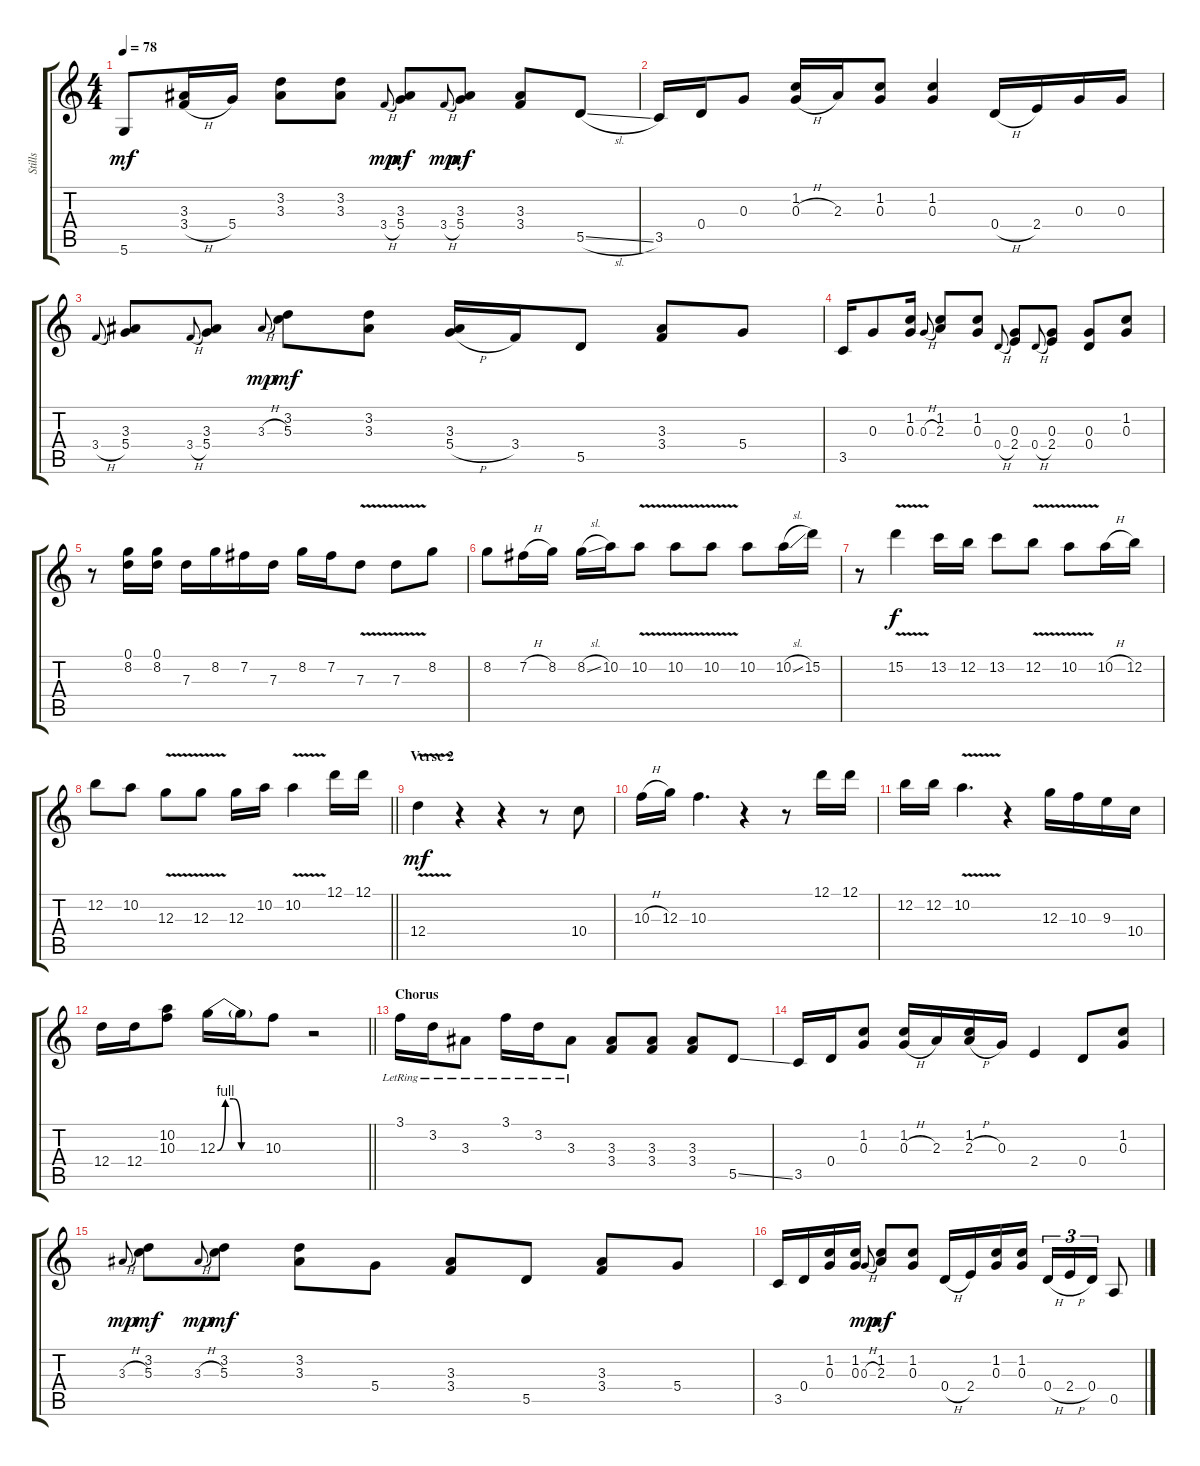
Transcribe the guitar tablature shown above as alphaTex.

\track ("Stills" "Stills") {instrument distortionguitar}
\staff {score tabs}
\tuning (D4 B3 G3 D3 A2 D2) {hide}
\ts (4 4)
\tempo 78
\clef g2
\ks c
5.6.8{dy mf} (3.3 3.4{h}).16 5.4.16 (3.2 3.3).8 (3.2 3.3).8 3.4{h}.8{gr onbeat dy mp} (3.3 5.4).8{dy mf} 3.4{h}.8{gr onbeat dy mp} (3.3 5.4).8{dy mf} (3.3 3.4).8 5.5{sl}.8 |
3.5.16 0.4.16 0.3.8 (1.2 0.3{h}).16 2.3.16 (1.2 0.3).8 (1.2 0.3).4 0.4{h}.16 2.4.16 0.3.16 0.3.16 |
3.4{h}.8{gr onbeat} (3.3 5.4).8 3.4{h}.8{gr onbeat} (3.3 5.4).8 3.3{h}.8{gr onbeat dy mp} (3.2 5.3).8{dy mf} (3.2 3.3).8 (3.3 5.4{h}).16 3.4.16 5.5.8 (3.3 3.4).8 5.4.8 |
3.5.16 0.3.8 (1.2 0.3).16 0.3{h}.8{gr onbeat} (1.2 2.3).8 (1.2 0.3).8 0.4{h}.8{gr onbeat} (0.3 2.4).8 0.4{h}.8{gr onbeat} (0.3 2.4).8 (0.3 0.4).8 (1.2 0.3).8 |
r.8 (0.1 8.2).16 (0.1 8.2).16 7.3.16 8.2.16 7.2.16 7.3.16 8.2.16 7.2.16 7.3{v}.8 7.3{v}.8 8.2.8 |
8.2.8 7.2{h}.16 8.2.16 8.2{sl}.16 10.2.16 10.2{v}.8 10.2{v}.8 10.2{v}.8 10.2.8 10.2{sl}.16 15.2.16 |
r.8 15.2{v}.4{dy f} 13.2.16 12.2.16 13.2.8 12.2{v}.8 10.2{v}.8 10.2{h}.16 12.2.16 |
\barLineRight lightlight
12.2.8 10.2.8 12.3{v}.8 12.3{v}.8 12.3.16 10.2.16 10.2{v}.4 12.1.16 12.1.16 |
\section ("" "Verse 2")
12.4{v}.4{dy mf} r.4 r.4 r.8 10.4.8 |
10.3{h}.16 12.3.16 10.3.4{d} r.4 r.8 12.1.16 12.1.16 |
12.2.16 12.2.16 10.2{v}.4{d} r.4 12.3.16 10.3.16 9.3.16 10.4.16 |
\barLineRight lightlight
12.4.16 12.4.16 (10.2 10.3).8 12.3{be (custom 0 0 10 4 20 4 30 0 60 0)}.16 12.3{t}.16 10.3.8 r.2 |
\section ("" "Chorus")
3.1{lr}.16 3.2{lr}.16 3.3{lr}.8 3.1{lr}.16 3.2{lr}.16 3.3{lr}.8 (3.3 3.4).8 (3.3 3.4).8 (3.3 3.4).8 5.5{ss}.8 |
3.5.16 0.4.16 (1.2 0.3).8 (1.2 0.3{h}).16 2.3.16 (1.2 2.3{h}).16 0.3.16 2.4.4 0.4.8 (1.2 0.3).8 |
3.3{h}.8{gr onbeat dy mp} (3.2 5.3).8{dy mf} 3.3{h}.8{gr onbeat dy mp} (3.2 5.3).8{dy mf} (3.2 3.3).8 5.4.8 (3.3 3.4).8 5.5.8 (3.3 3.4).8 5.4.8 |
3.5.16 0.4.16 (1.2 0.3).16 (1.2 0.3).16 0.3{h}.8{gr onbeat dy mp} (1.2 2.3).8{dy mf} (1.2 0.3).8 0.4{h}.16 2.4.16 (1.2 0.3).16 (1.2 0.3).16 0.4{h}.16{tu (3 2)} 2.4{h}.16{tu (3 2)} 0.4.16{tu (3 2)} 0.5.8
